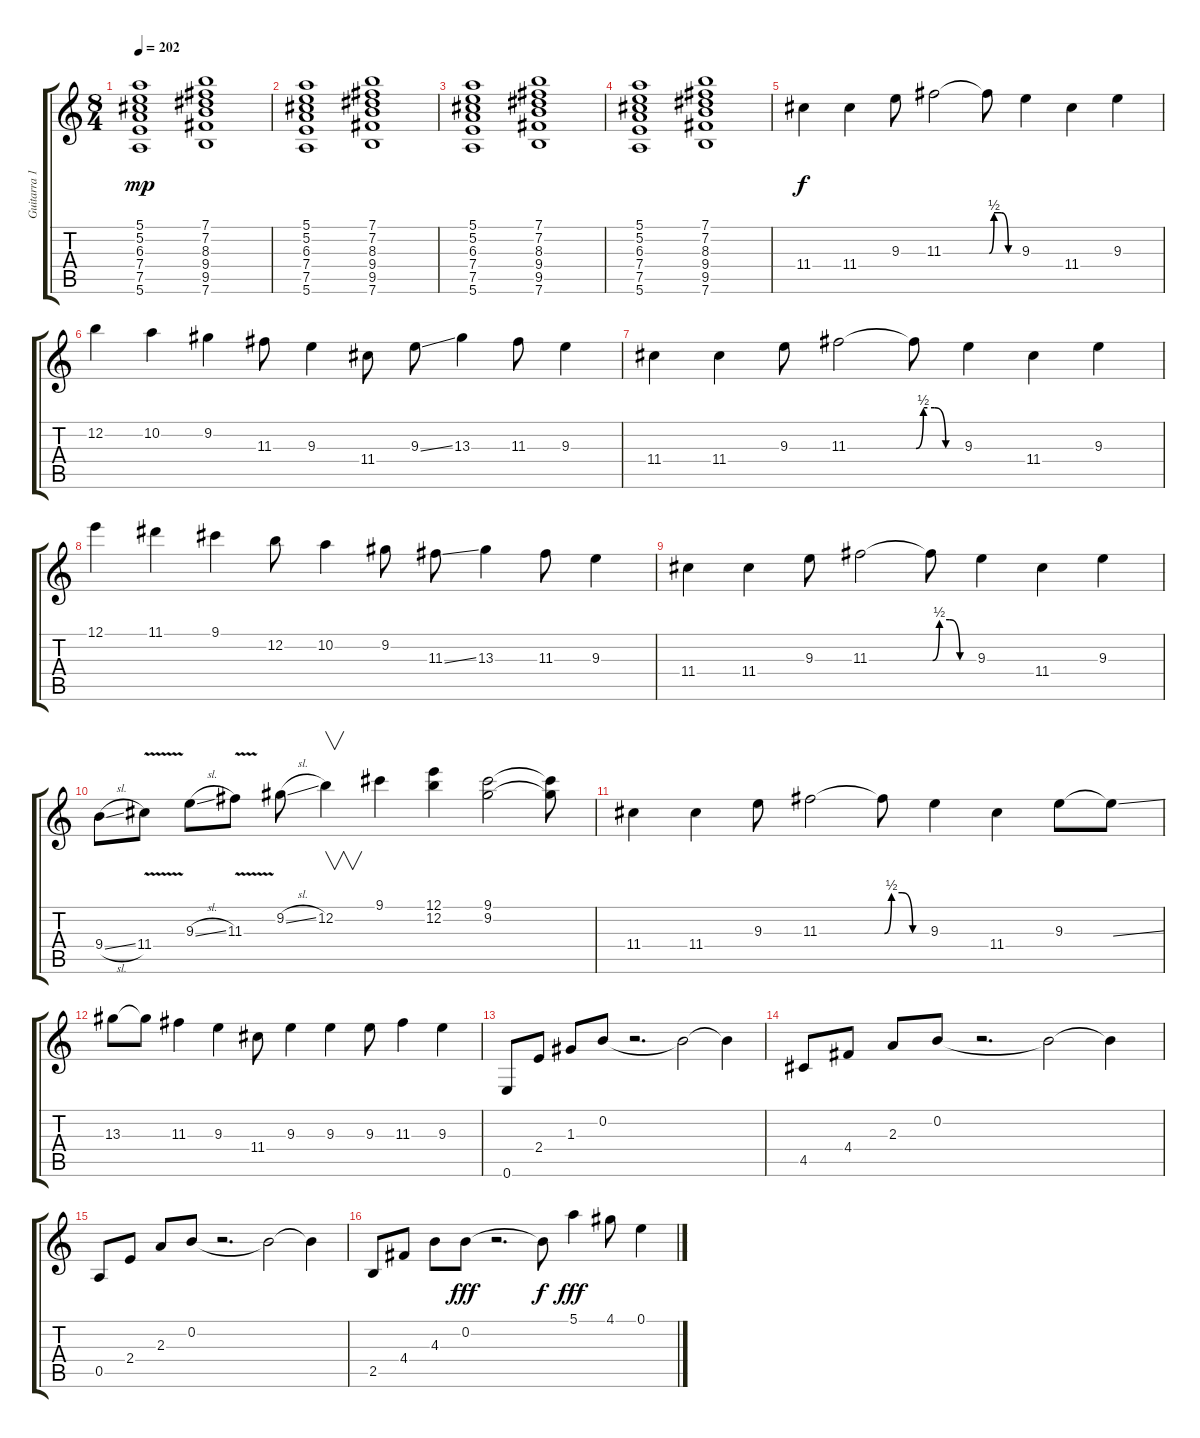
\track ("Guitarra 1 (Bruno Jaime)" "Guitarra 1") {instrument distortionguitar}
\staff {score tabs}
\tuning (E4 B3 G3 D3 A2 E2) {hide}
\ts (8 4)
\tempo 202
\clef g2
\ks c
(5.1 5.2 6.3 7.4 7.5 5.6).1{dy mp} (7.1 7.2 8.3 9.4 9.5 7.6).1 |
(5.1 5.2 6.3 7.4 7.5 5.6).1 (7.1 7.2 8.3 9.4 9.5 7.6).1 |
(5.1 5.2 6.3 7.4 7.5 5.6).1 (7.1 7.2 8.3 9.4 9.5 7.6).1 |
(5.1 5.2 6.3 7.4 7.5 5.6).1 (7.1 7.2 8.3 9.4 9.5 7.6).1 |
11.4.4{dy f} 11.4.4 9.3.8 11.3.2 11.3{be (custom 0 0 10 2 25 2 40 0 60 0) t}.8 9.3.4 11.4.4 9.3.4 |
12.2.4 10.2.4 9.2.4 11.3.8 9.3.4 11.4.8 9.3{ss}.8 13.3.4 11.3.8 9.3.4 |
11.4.4 11.4.4 9.3.8 11.3.2 11.3{be (custom 0 0 10 2 25 2 40 0 60 0) t}.8 9.3.4 11.4.4 9.3.4 |
12.1.4 11.1.4 9.1.4 12.2.8 10.2.4 9.2.8 11.3{ss}.8 13.3.4 11.3.8 9.3.4 |
11.4.4 11.4.4 9.3.8 11.3.2 11.3{be (custom 0 0 10 2 25 2 40 0 60 0) t}.8 9.3.4 11.4.4 9.3.4 |
9.4{sl}.8 11.4{v}.8 9.3{sl}.8 11.3{v}.8 9.2{sl}.8 12.2.4{v} 9.1.4 (12.1 12.2).4 (9.1 9.2).2 (9.1{t} 9.2{t}).8 |
11.4.4 11.4.4 9.3.8 11.3.2 11.3{be (custom 0 0 10 2 25 2 40 0 60 0) t}.8 9.3.4 11.4.4 9.3.8 9.3{ss t}.8 |
13.3.8 13.3{t}.8 11.3.4 9.3.4 11.4.8 9.3.4 9.3.4 9.3.8 11.3.4 9.3.4 |
0.6.8 2.4.8 1.3.8 0.2.8 r.2{d} 0.2{t}.2 0.2{t}.4 |
4.5.8 4.4.8 2.3.8 0.2.8 r.2{d} 0.2{t}.2 0.2{t}.4 |
0.5.8 2.4.8 2.3.8 0.2.8 r.2{d} 0.2{t}.2 0.2{t}.4 |
2.5.8 4.4.8 4.3.8 0.2.8{dy fff} r.2{d} 0.2{t}.8{dy f} 5.1.4{dy fff} 4.1.8 0.1.4
